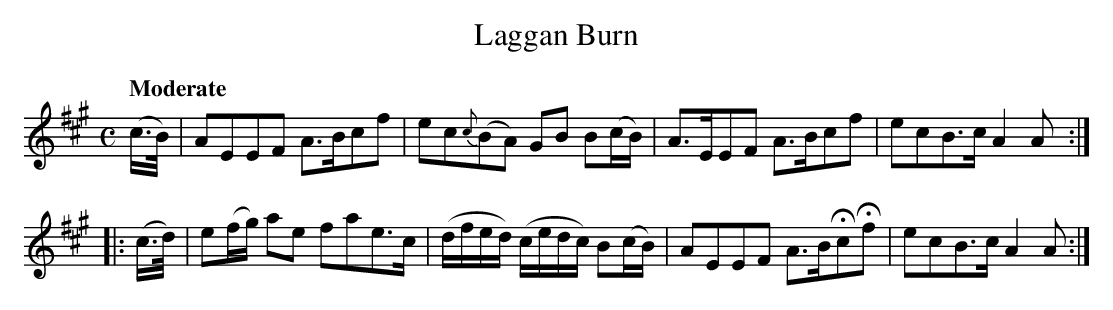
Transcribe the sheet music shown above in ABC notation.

X:1
T:Laggan Burn
M:C
L:1/8
Q:"Moderate"
K:A
(c/>B/)|AEEF A>Bcf|ec{c}(BA) GB B(c/B/)|A>EEF A>Bcf|ecB>c A2A:|
|:(c/>d/)|e(f/g/) ae fae>c|(d/f/e/d/) (c/e/d/c/) B(c/B/)|AEEF A>B!fermata!c!fermata!f|ecB>c A2 A:|]
